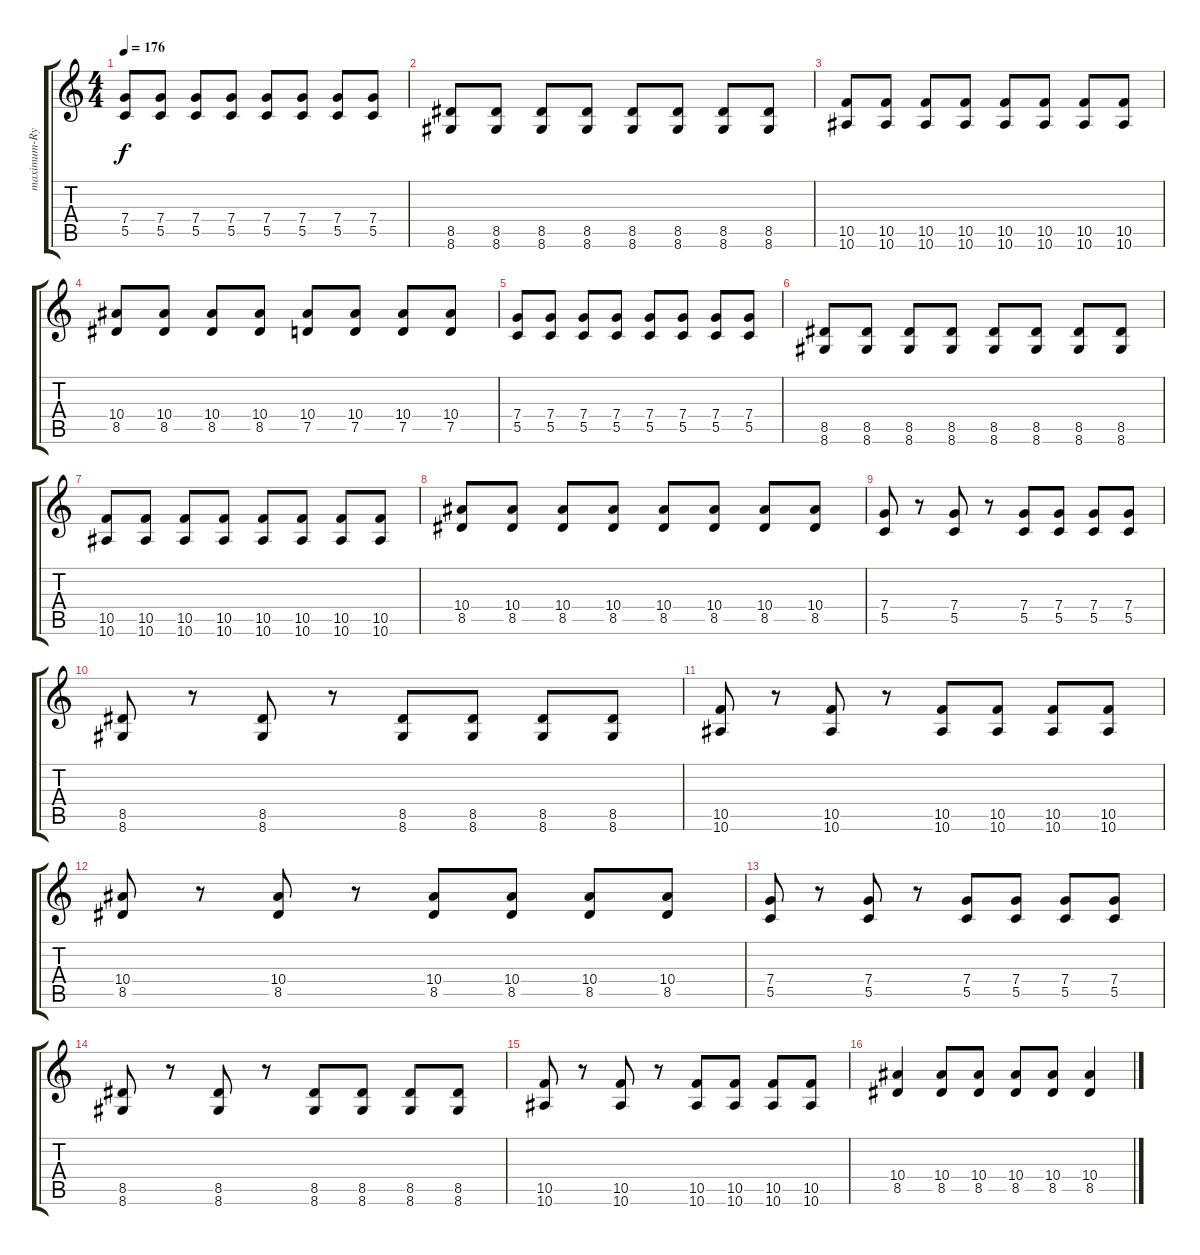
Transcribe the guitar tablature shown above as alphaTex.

\track ("maximum-Ryo-kun" "maximum-Ry") {instrument overdrivenguitar}
\staff {score tabs}
\tuning (D4 A3 F3 C3 G2 C2) {hide}
\ts (4 4)
\tempo 176
\clef g2
\ks c
(7.4 5.5).8{dy f} (7.4 5.5).8 (7.4 5.5).8 (7.4 5.5).8 (7.4 5.5).8 (7.4 5.5).8 (7.4 5.5).8 (7.4 5.5).8 |
(8.5 8.6).8 (8.5 8.6).8 (8.5 8.6).8 (8.5 8.6).8 (8.5 8.6).8 (8.5 8.6).8 (8.5 8.6).8 (8.5 8.6).8 |
(10.5 10.6).8 (10.5 10.6).8 (10.5 10.6).8 (10.5 10.6).8 (10.5 10.6).8 (10.5 10.6).8 (10.5 10.6).8 (10.5 10.6).8 |
(10.4 8.5).8 (10.4 8.5).8 (10.4 8.5).8 (10.4 8.5).8 (10.4 7.5).8 (10.4 7.5).8 (10.4 7.5).8 (10.4 7.5).8 |
(7.4 5.5).8 (7.4 5.5).8 (7.4 5.5).8 (7.4 5.5).8 (7.4 5.5).8 (7.4 5.5).8 (7.4 5.5).8 (7.4 5.5).8 |
(8.5 8.6).8 (8.5 8.6).8 (8.5 8.6).8 (8.5 8.6).8 (8.5 8.6).8 (8.5 8.6).8 (8.5 8.6).8 (8.5 8.6).8 |
(10.5 10.6).8 (10.5 10.6).8 (10.5 10.6).8 (10.5 10.6).8 (10.5 10.6).8 (10.5 10.6).8 (10.5 10.6).8 (10.5 10.6).8 |
(10.4 8.5).8 (10.4 8.5).8 (10.4 8.5).8 (10.4 8.5).8 (10.4 8.5).8 (10.4 8.5).8 (10.4 8.5).8 (10.4 8.5).8 |
(7.4 5.5).8 r.8 (7.4 5.5).8 r.8 (7.4 5.5).8 (7.4 5.5).8 (7.4 5.5).8 (7.4 5.5).8 |
(8.5 8.6).8 r.8 (8.5 8.6).8 r.8 (8.5 8.6).8 (8.5 8.6).8 (8.5 8.6).8 (8.5 8.6).8 |
(10.5 10.6).8 r.8 (10.5 10.6).8 r.8 (10.5 10.6).8 (10.5 10.6).8 (10.5 10.6).8 (10.5 10.6).8 |
(10.4 8.5).8 r.8 (10.4 8.5).8 r.8 (10.4 8.5).8 (10.4 8.5).8 (10.4 8.5).8 (10.4 8.5).8 |
(7.4 5.5).8 r.8 (7.4 5.5).8 r.8 (7.4 5.5).8 (7.4 5.5).8 (7.4 5.5).8 (7.4 5.5).8 |
(8.5 8.6).8 r.8 (8.5 8.6).8 r.8 (8.5 8.6).8 (8.5 8.6).8 (8.5 8.6).8 (8.5 8.6).8 |
(10.5 10.6).8 r.8 (10.5 10.6).8 r.8 (10.5 10.6).8 (10.5 10.6).8 (10.5 10.6).8 (10.5 10.6).8 |
(10.4 8.5).4 (10.4 8.5).8 (10.4 8.5).8 (10.4 8.5).8 (10.4 8.5).8 (10.4 8.5).4
